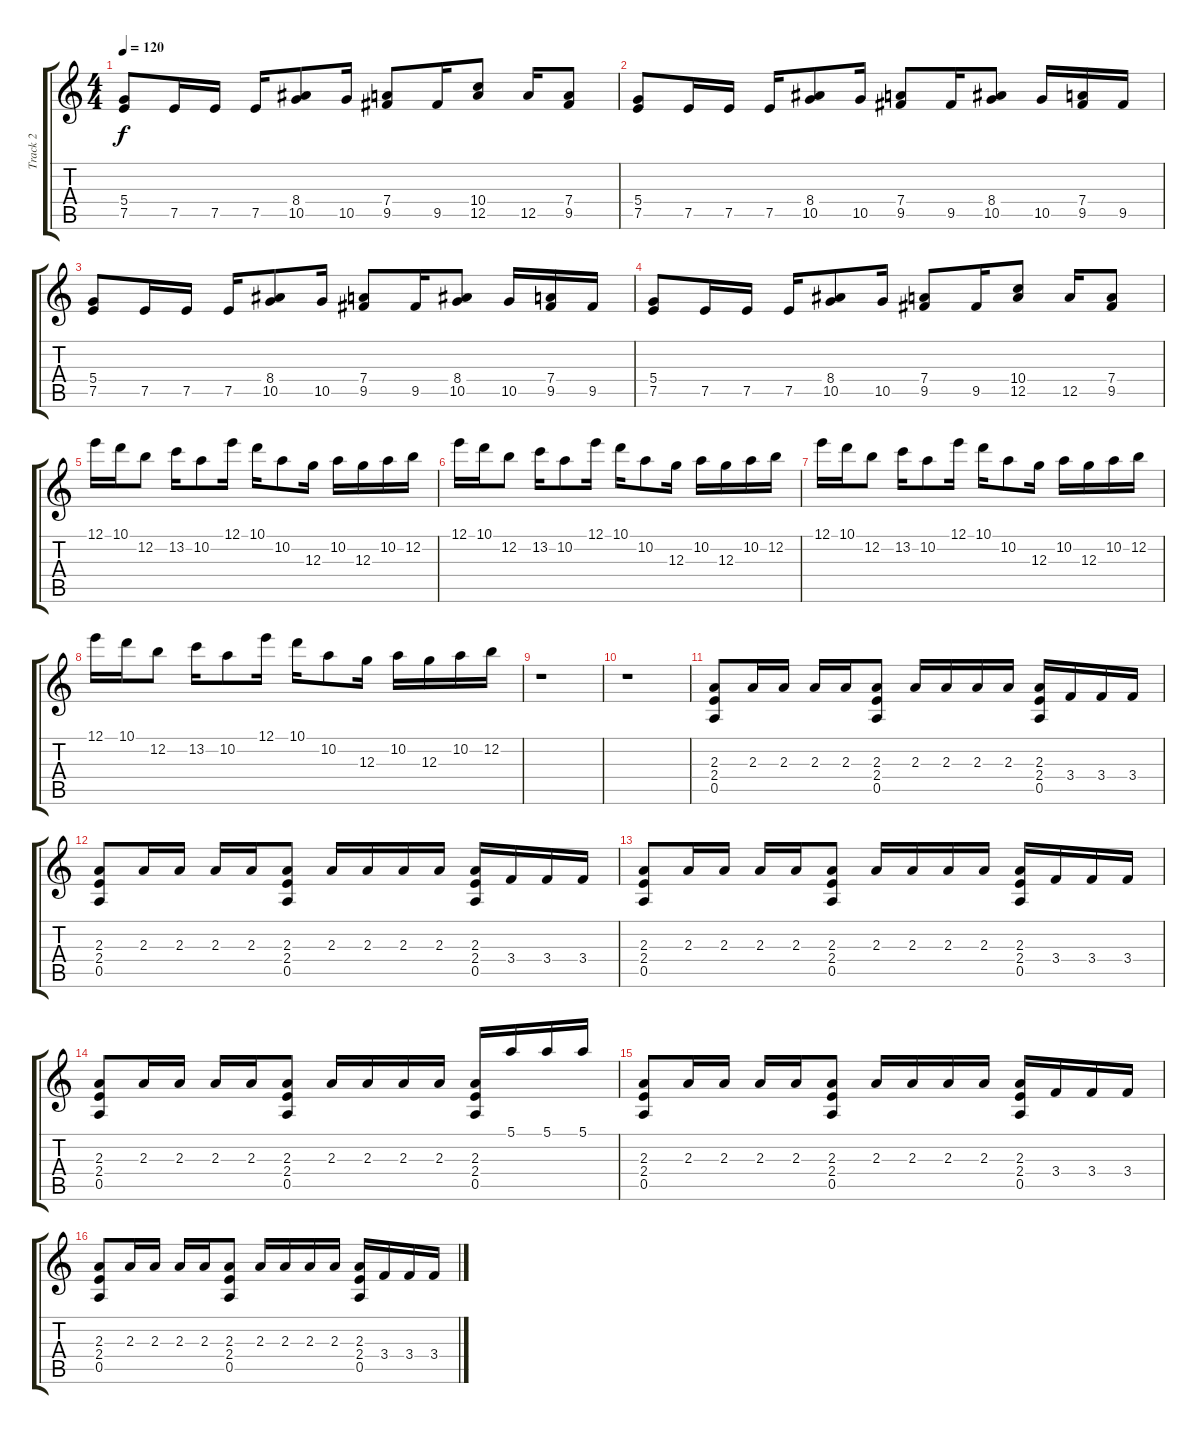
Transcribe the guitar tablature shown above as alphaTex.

\track ("Track 2" "Track 2") {instrument distortionguitar}
\staff {score tabs}
\tuning (E4 B3 G3 D3 A2 E2) {hide}
\ts (4 4)
\tempo 120
\clef g2
\ks c
(5.4 7.5).8{dy f} 7.5.16 7.5.16 7.5.16 (8.4 10.5).8 10.5.16 (7.4 9.5).8 9.5.16 (10.4 12.5).8 12.5.16 (7.4 9.5).8 |
(5.4 7.5).8 7.5.16 7.5.16 7.5.16 (8.4 10.5).8 10.5.16 (7.4 9.5).8 9.5.16 (8.4 10.5).8 10.5.16 (7.4 9.5).16 9.5.16 |
(5.4 7.5).8 7.5.16 7.5.16 7.5.16 (8.4 10.5).8 10.5.16 (7.4 9.5).8 9.5.16 (8.4 10.5).8 10.5.16 (7.4 9.5).16 9.5.16 |
(5.4 7.5).8 7.5.16 7.5.16 7.5.16 (8.4 10.5).8 10.5.16 (7.4 9.5).8 9.5.16 (10.4 12.5).8 12.5.16 (7.4 9.5).8 |
12.1.16 10.1.16 12.2.8 13.2.16 10.2.8 12.1.16 10.1.16 10.2.8 12.3.16 10.2.16 12.3.16 10.2.16 12.2.16 |
12.1.16 10.1.16 12.2.8 13.2.16 10.2.8 12.1.16 10.1.16 10.2.8 12.3.16 10.2.16 12.3.16 10.2.16 12.2.16 |
12.1.16 10.1.16 12.2.8 13.2.16 10.2.8 12.1.16 10.1.16 10.2.8 12.3.16 10.2.16 12.3.16 10.2.16 12.2.16 |
12.1.16 10.1.16 12.2.8 13.2.16 10.2.8 12.1.16 10.1.16 10.2.8 12.3.16 10.2.16 12.3.16 10.2.16 12.2.16 |
r.1 |
r.1 |
(2.3 2.4 0.5).8 2.3.16 2.3.16 2.3.16 2.3.16 (2.3 2.4 0.5).8 2.3.16 2.3.16 2.3.16 2.3.16 (2.3 2.4 0.5).16 3.4.16 3.4.16 3.4.16 |
(2.3 2.4 0.5).8 2.3.16 2.3.16 2.3.16 2.3.16 (2.3 2.4 0.5).8 2.3.16 2.3.16 2.3.16 2.3.16 (2.3 2.4 0.5).16 3.4.16 3.4.16 3.4.16 |
(2.3 2.4 0.5).8 2.3.16 2.3.16 2.3.16 2.3.16 (2.3 2.4 0.5).8 2.3.16 2.3.16 2.3.16 2.3.16 (2.3 2.4 0.5).16 3.4.16 3.4.16 3.4.16 |
(2.3 2.4 0.5).8 2.3.16 2.3.16 2.3.16 2.3.16 (2.3 2.4 0.5).8 2.3.16 2.3.16 2.3.16 2.3.16 (2.3 2.4 0.5).16 5.1.16 5.1.16 5.1.16 |
(2.3 2.4 0.5).8 2.3.16 2.3.16 2.3.16 2.3.16 (2.3 2.4 0.5).8 2.3.16 2.3.16 2.3.16 2.3.16 (2.3 2.4 0.5).16 3.4.16 3.4.16 3.4.16 |
(2.3 2.4 0.5).8 2.3.16 2.3.16 2.3.16 2.3.16 (2.3 2.4 0.5).8 2.3.16 2.3.16 2.3.16 2.3.16 (2.3 2.4 0.5).16 3.4.16 3.4.16 3.4.16
